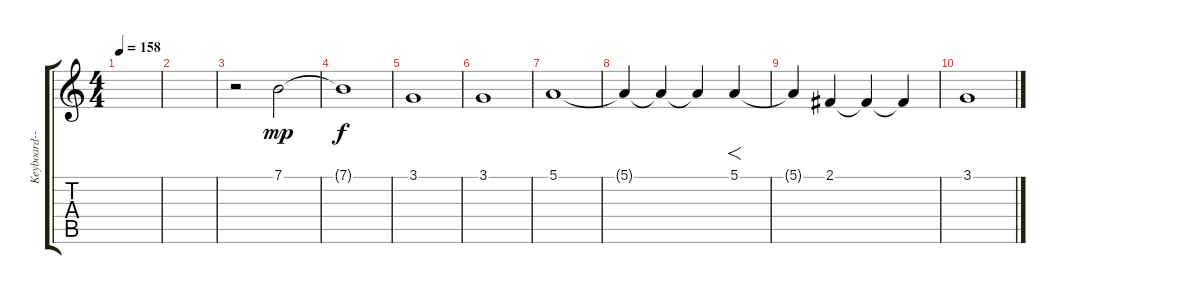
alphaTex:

\track ("Keyboard---2" "Keyboard--") {instrument pad4choir}
\staff {score tabs}
\tuning (E4 B3 G3 D3 A2 E2) {hide}
\ts (4 4)
\tempo 158
\clef g2
\ks c
|
|
r.2{instrument pad4choir} 7.1.2{dy mp} |
7.1{t}.1{dy f} |
3.1.1 |
3.1.1 |
5.1.1 |
5.1{t}.4 5.1{t}.4 5.1{t}.4 5.1.4{f} |
5.1{t}.4 2.1.4 2.1{t}.4 2.1{t}.4 |
3.1.1
